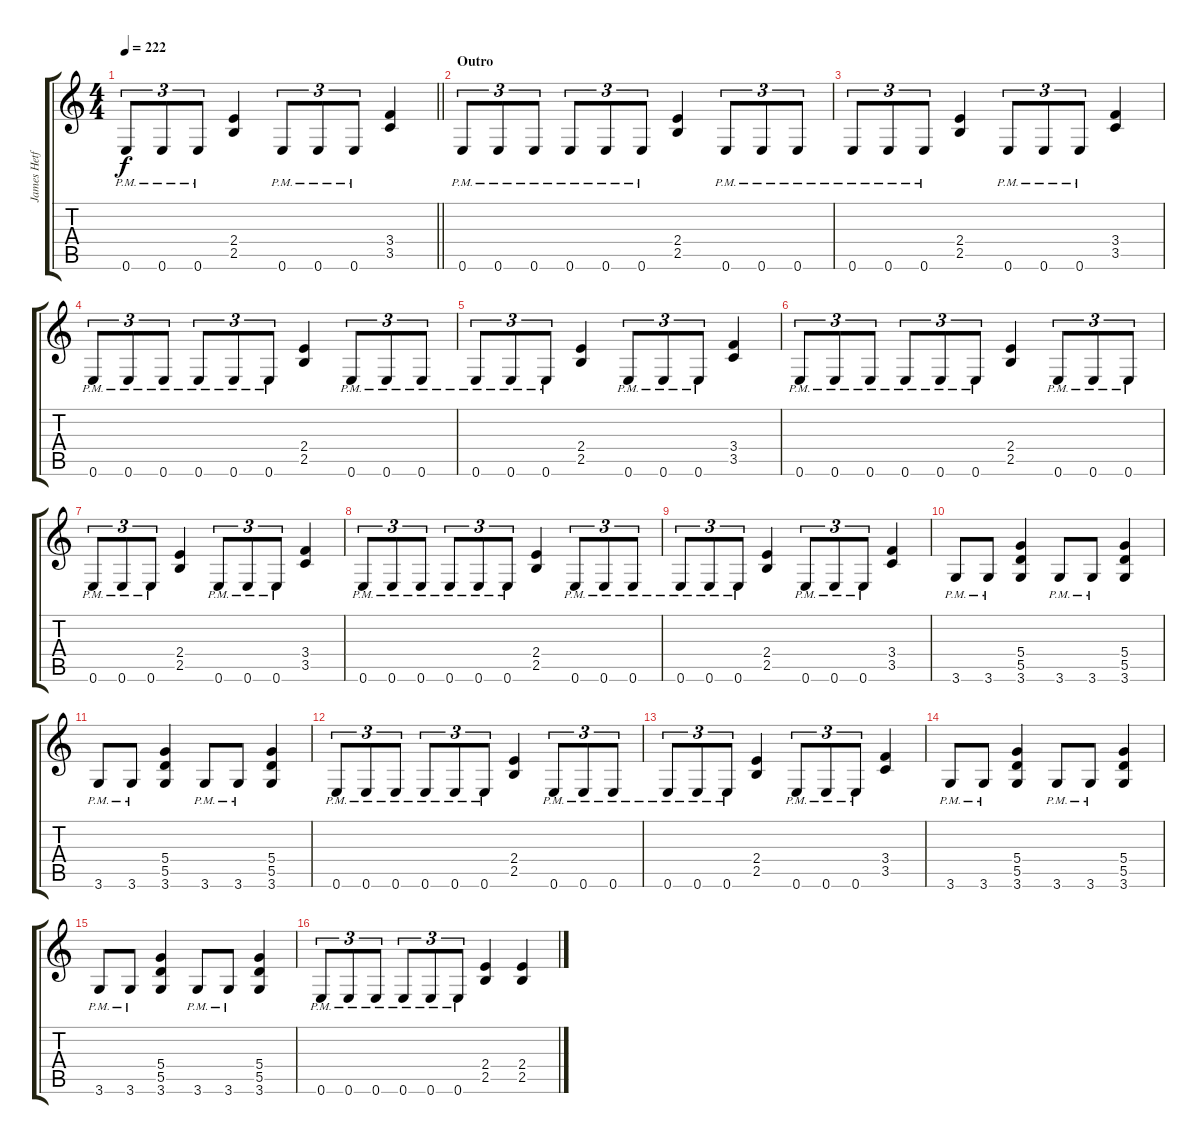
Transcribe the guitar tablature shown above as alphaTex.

\track ("James Hetfield (Rythym)" "James Hetf") {instrument distortionguitar}
\staff {score tabs}
\tuning (E4 B3 G3 D3 A2 E2) {hide}
\ts (4 4)
\tempo 222
\clef g2
\barLineRight lightlight
\ks c
0.6{pm}.8{tu (3 2) dy f} 0.6{pm}.8{tu (3 2)} 0.6{pm}.8{tu (3 2)} (2.4 2.5).4 0.6{pm}.8{tu (3 2)} 0.6{pm}.8{tu (3 2)} 0.6{pm}.8{tu (3 2)} (3.4 3.5).4 |
\section ("" "Outro")
0.6{pm}.8{tu (3 2)} 0.6{pm}.8{tu (3 2)} 0.6{pm}.8{tu (3 2)} 0.6{pm}.8{tu (3 2)} 0.6{pm}.8{tu (3 2)} 0.6{pm}.8{tu (3 2)} (2.4 2.5).4 0.6{pm}.8{tu (3 2)} 0.6{pm}.8{tu (3 2)} 0.6{pm}.8{tu (3 2)} |
0.6{pm}.8{tu (3 2)} 0.6{pm}.8{tu (3 2)} 0.6{pm}.8{tu (3 2)} (2.4 2.5).4 0.6{pm}.8{tu (3 2)} 0.6{pm}.8{tu (3 2)} 0.6{pm}.8{tu (3 2)} (3.4 3.5).4 |
0.6{pm}.8{tu (3 2)} 0.6{pm}.8{tu (3 2)} 0.6{pm}.8{tu (3 2)} 0.6{pm}.8{tu (3 2)} 0.6{pm}.8{tu (3 2)} 0.6{pm}.8{tu (3 2)} (2.4 2.5).4 0.6{pm}.8{tu (3 2)} 0.6{pm}.8{tu (3 2)} 0.6{pm}.8{tu (3 2)} |
0.6{pm}.8{tu (3 2)} 0.6{pm}.8{tu (3 2)} 0.6{pm}.8{tu (3 2)} (2.4 2.5).4 0.6{pm}.8{tu (3 2)} 0.6{pm}.8{tu (3 2)} 0.6{pm}.8{tu (3 2)} (3.4 3.5).4 |
0.6{pm}.8{tu (3 2)} 0.6{pm}.8{tu (3 2)} 0.6{pm}.8{tu (3 2)} 0.6{pm}.8{tu (3 2)} 0.6{pm}.8{tu (3 2)} 0.6{pm}.8{tu (3 2)} (2.4 2.5).4 0.6{pm}.8{tu (3 2)} 0.6{pm}.8{tu (3 2)} 0.6{pm}.8{tu (3 2)} |
0.6{pm}.8{tu (3 2)} 0.6{pm}.8{tu (3 2)} 0.6{pm}.8{tu (3 2)} (2.4 2.5).4 0.6{pm}.8{tu (3 2)} 0.6{pm}.8{tu (3 2)} 0.6{pm}.8{tu (3 2)} (3.4 3.5).4 |
0.6{pm}.8{tu (3 2)} 0.6{pm}.8{tu (3 2)} 0.6{pm}.8{tu (3 2)} 0.6{pm}.8{tu (3 2)} 0.6{pm}.8{tu (3 2)} 0.6{pm}.8{tu (3 2)} (2.4 2.5).4 0.6{pm}.8{tu (3 2)} 0.6{pm}.8{tu (3 2)} 0.6{pm}.8{tu (3 2)} |
0.6{pm}.8{tu (3 2)} 0.6{pm}.8{tu (3 2)} 0.6{pm}.8{tu (3 2)} (2.4 2.5).4 0.6{pm}.8{tu (3 2)} 0.6{pm}.8{tu (3 2)} 0.6{pm}.8{tu (3 2)} (3.4 3.5).4 |
3.6{pm}.8 3.6{pm}.8 (5.4 5.5 3.6).4 3.6{pm}.8 3.6{pm}.8 (5.4 5.5 3.6).4 |
3.6{pm}.8 3.6{pm}.8 (5.4 5.5 3.6).4 3.6{pm}.8 3.6{pm}.8 (5.4 5.5 3.6).4 |
0.6{pm}.8{tu (3 2)} 0.6{pm}.8{tu (3 2)} 0.6{pm}.8{tu (3 2)} 0.6{pm}.8{tu (3 2)} 0.6{pm}.8{tu (3 2)} 0.6{pm}.8{tu (3 2)} (2.4 2.5).4 0.6{pm}.8{tu (3 2)} 0.6{pm}.8{tu (3 2)} 0.6{pm}.8{tu (3 2)} |
0.6{pm}.8{tu (3 2)} 0.6{pm}.8{tu (3 2)} 0.6{pm}.8{tu (3 2)} (2.4 2.5).4 0.6{pm}.8{tu (3 2)} 0.6{pm}.8{tu (3 2)} 0.6{pm}.8{tu (3 2)} (3.4 3.5).4 |
3.6{pm}.8 3.6{pm}.8 (5.4 5.5 3.6).4 3.6{pm}.8 3.6{pm}.8 (5.4 5.5 3.6).4 |
3.6{pm}.8 3.6{pm}.8 (5.4 5.5 3.6).4 3.6{pm}.8 3.6{pm}.8 (5.4 5.5 3.6).4 |
0.6{pm}.8{tu (3 2)} 0.6{pm}.8{tu (3 2)} 0.6{pm}.8{tu (3 2)} 0.6{pm}.8{tu (3 2)} 0.6{pm}.8{tu (3 2)} 0.6{pm}.8{tu (3 2)} (2.4 2.5).4 (2.4 2.5).4
